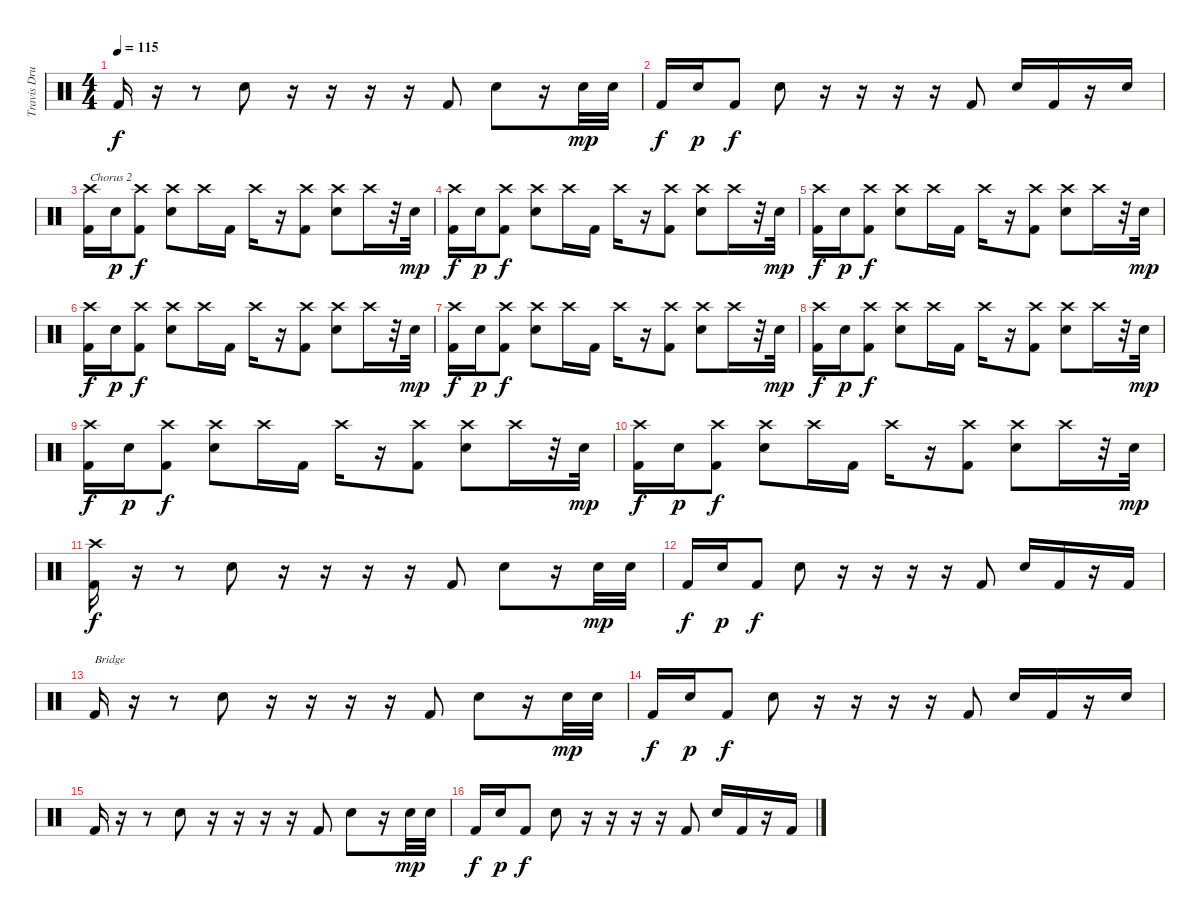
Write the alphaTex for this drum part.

\track ("Travis Drums" "Travis Dru") {instrument percussion}
\staff {score}
\articulation defaults
\ts (4 4)
\tempo 115
\clef neutral
\ks c "Kick (hit) 2".16{dy f}
r.16 r.8 "Electric Snare (hit)".8 r.16 r.16 r.16 r.16 "Kick (hit) 2".8 "Electric Snare (hit)".8 r.16 "Electric Snare (hit)".32{dy mp} "Electric Snare (hit)".32 |
"Kick (hit) 2".16{dy f} "Electric Snare (hit)".16{dy p} "Kick (hit) 2".8{dy f} "Electric Snare (hit)".8 r.16 r.16 r.16 r.16 "Kick (hit) 2".8 "Electric Snare (hit)".16 "Kick (hit) 2".16 r.16 "Electric Snare (hit)".16 |
("Crash high (hit)" "Kick (hit) 2").16{txt "Chorus 2"} "Electric Snare (hit)".16{dy p} ("Crash high (hit)" "Kick (hit) 2").8{dy f} ("Crash high (hit)" "Electric Snare (hit)").8 "Crash high (hit)".16 "Kick (hit) 2".16 "Crash high (hit)".16 r.16 ("Crash high (hit)" "Kick (hit) 2").8 ("Crash high (hit)" "Electric Snare (hit)").8 "Crash high (hit)".16 r.32 "Electric Snare (hit)".32{dy mp} |
("Crash high (hit)" "Kick (hit) 2").16{dy f} "Electric Snare (hit)".16{dy p} ("Crash high (hit)" "Kick (hit) 2").8{dy f} ("Crash high (hit)" "Electric Snare (hit)").8 "Crash high (hit)".16 "Kick (hit) 2".16 "Crash high (hit)".16 r.16 ("Crash high (hit)" "Kick (hit) 2").8 ("Crash high (hit)" "Electric Snare (hit)").8 "Crash high (hit)".16 r.32 "Electric Snare (hit)".32{dy mp} |
("Crash high (hit)" "Kick (hit) 2").16{dy f} "Electric Snare (hit)".16{dy p} ("Crash high (hit)" "Kick (hit) 2").8{dy f} ("Crash high (hit)" "Electric Snare (hit)").8 "Crash high (hit)".16 "Kick (hit) 2".16 "Crash high (hit)".16 r.16 ("Crash high (hit)" "Kick (hit) 2").8 ("Crash high (hit)" "Electric Snare (hit)").8 "Crash high (hit)".16 r.32 "Electric Snare (hit)".32{dy mp} |
("Crash high (hit)" "Kick (hit) 2").16{dy f} "Electric Snare (hit)".16{dy p} ("Crash high (hit)" "Kick (hit) 2").8{dy f} ("Crash high (hit)" "Electric Snare (hit)").8 "Crash high (hit)".16 "Kick (hit) 2".16 "Crash high (hit)".16 r.16 ("Crash high (hit)" "Kick (hit) 2").8 ("Crash high (hit)" "Electric Snare (hit)").8 "Crash high (hit)".16 r.32 "Electric Snare (hit)".32{dy mp} |
("Crash high (hit)" "Kick (hit) 2").16{dy f} "Electric Snare (hit)".16{dy p} ("Crash high (hit)" "Kick (hit) 2").8{dy f} ("Crash high (hit)" "Electric Snare (hit)").8 "Crash high (hit)".16 "Kick (hit) 2".16 "Crash high (hit)".16 r.16 ("Crash high (hit)" "Kick (hit) 2").8 ("Crash high (hit)" "Electric Snare (hit)").8 "Crash high (hit)".16 r.32 "Electric Snare (hit)".32{dy mp} |
("Crash high (hit)" "Kick (hit) 2").16{dy f} "Electric Snare (hit)".16{dy p} ("Crash high (hit)" "Kick (hit) 2").8{dy f} ("Crash high (hit)" "Electric Snare (hit)").8 "Crash high (hit)".16 "Kick (hit) 2".16 "Crash high (hit)".16 r.16 ("Crash high (hit)" "Kick (hit) 2").8 ("Crash high (hit)" "Electric Snare (hit)").8 "Crash high (hit)".16 r.32 "Electric Snare (hit)".32{dy mp} |
("Crash high (hit)" "Kick (hit) 2").16{dy f} "Electric Snare (hit)".16{dy p} ("Crash high (hit)" "Kick (hit) 2").8{dy f} ("Crash high (hit)" "Electric Snare (hit)").8 "Crash high (hit)".16 "Kick (hit) 2".16 "Crash high (hit)".16 r.16 ("Crash high (hit)" "Kick (hit) 2").8 ("Crash high (hit)" "Electric Snare (hit)").8 "Crash high (hit)".16 r.32 "Electric Snare (hit)".32{dy mp} |
("Crash high (hit)" "Kick (hit) 2").16{dy f} "Electric Snare (hit)".16{dy p} ("Crash high (hit)" "Kick (hit) 2").8{dy f} ("Crash high (hit)" "Electric Snare (hit)").8 "Crash high (hit)".16 "Kick (hit) 2".16 "Crash high (hit)".16 r.16 ("Crash high (hit)" "Kick (hit) 2").8 ("Crash high (hit)" "Electric Snare (hit)").8 "Crash high (hit)".16 r.32 "Electric Snare (hit)".32{dy mp} |
("Crash high (hit)" "Kick (hit) 2").16{dy f} r.16 r.8 "Electric Snare (hit)".8 r.16 r.16 r.16 r.16 "Kick (hit) 2".8 "Electric Snare (hit)".8 r.16 "Electric Snare (hit)".32{dy mp} "Electric Snare (hit)".32 |
"Kick (hit) 2".16{dy f} "Electric Snare (hit)".16{dy p} "Kick (hit) 2".8{dy f} "Electric Snare (hit)".8 r.16 r.16 r.16 r.16 "Kick (hit) 2".8 "Electric Snare (hit)".16 "Kick (hit) 2".16 r.16 "Kick (hit) 2".16 |
"Kick (hit) 2".16{txt "Bridge"} r.16 r.8 "Electric Snare (hit)".8 r.16 r.16 r.16 r.16 "Kick (hit) 2".8 "Electric Snare (hit)".8 r.16 "Electric Snare (hit)".32{dy mp} "Electric Snare (hit)".32 |
"Kick (hit) 2".16{dy f} "Electric Snare (hit)".16{dy p} "Kick (hit) 2".8{dy f} "Electric Snare (hit)".8 r.16 r.16 r.16 r.16 "Kick (hit) 2".8 "Electric Snare (hit)".16 "Kick (hit) 2".16 r.16 "Electric Snare (hit)".16 |
"Kick (hit) 2".16 r.16 r.8 "Electric Snare (hit)".8 r.16 r.16 r.16 r.16 "Kick (hit) 2".8 "Electric Snare (hit)".8 r.16 "Electric Snare (hit)".32{dy mp} "Electric Snare (hit)".32 |
"Kick (hit) 2".16{dy f} "Electric Snare (hit)".16{dy p} "Kick (hit) 2".8{dy f} "Electric Snare (hit)".8 r.16 r.16 r.16 r.16 "Kick (hit) 2".8 "Electric Snare (hit)".16 "Kick (hit) 2".16 r.16 "Kick (hit) 2".16
